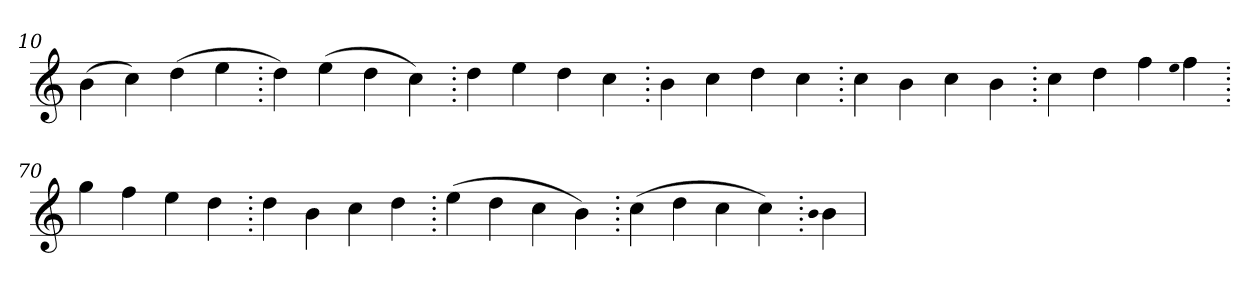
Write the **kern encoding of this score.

**kern
*part1
*staff1
*clefG2
=10.
(>4b
4cc)
(>4dd
4ee
=20.
4dd)
(>4ee
4dd
4cc)
=30.
4dd
4ee
4dd
4cc
=40.
4b
4cc
4dd
4cc
=50.
4cc
4b
4cc
4b
=60.
4cc
4dd
4ff
qqee
4ff
=70.
4gg
4ff
4ee
4dd
=80.
4dd
4b
4cc
4dd
=90.
(>4ee
4dd
4cc
4b)
=100.
(>4cc
4dd
4cc
4cc)
=110.
qqb
4b
=
*-
